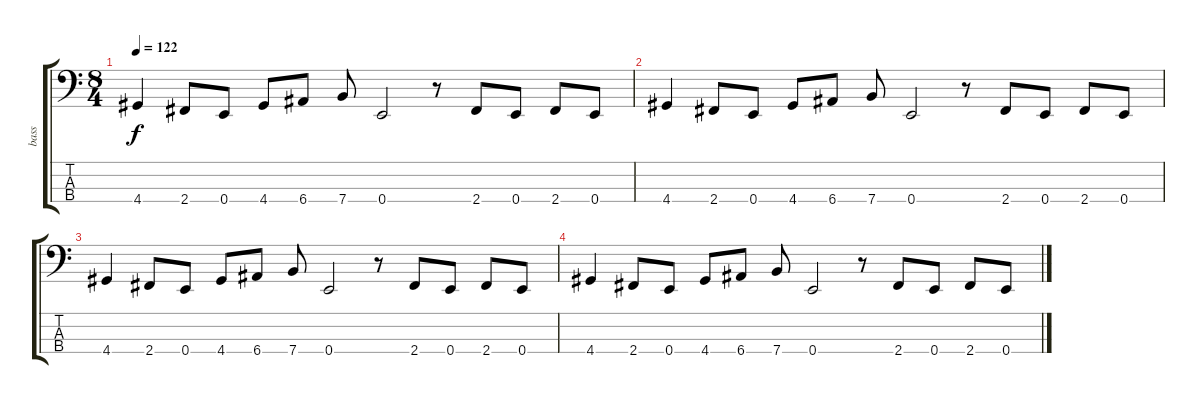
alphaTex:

\track ("bass" "bass") {instrument synthbass2}
\staff {score tabs}
\tuning (G2 D2 A1 E1) {hide}
\ts (8 4)
\tempo 122
\clef f4
\ks c
4.4.4{dy f} 2.4.8 0.4.8 4.4.8 6.4.8 7.4.8 0.4.2 r.8 2.4.8 0.4.8 2.4.8 0.4.8 |
4.4.4 2.4.8 0.4.8 4.4.8 6.4.8 7.4.8 0.4.2 r.8 2.4.8 0.4.8 2.4.8 0.4.8 |
4.4.4 2.4.8 0.4.8 4.4.8 6.4.8 7.4.8 0.4.2 r.8 2.4.8 0.4.8 2.4.8 0.4.8 |
4.4.4 2.4.8 0.4.8 4.4.8 6.4.8 7.4.8 0.4.2 r.8 2.4.8 0.4.8 2.4.8 0.4.8
